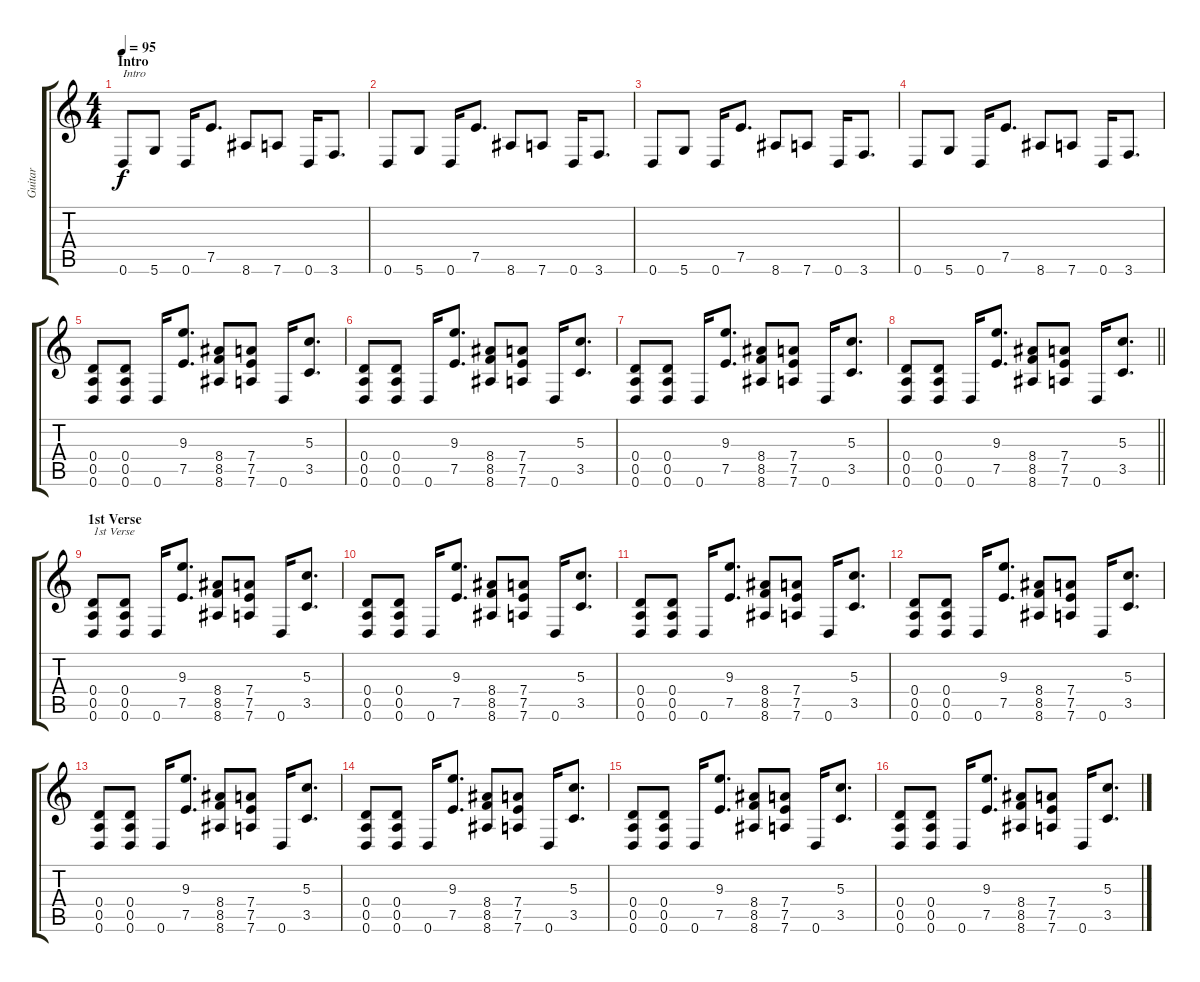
\track ("Guitar" "Guitar") {instrument distortionguitar}
\staff {score tabs}
\tuning (E4 B3 G3 D3 A2 D2) {hide}
\ts (4 4)
\section ("" "Intro")
\tempo 95
\clef g2
\ks c
0.6.8{txt "Intro" dy f instrument distortionguitar} 5.6.8 0.6.16 7.5.8{d} 8.6.8 7.6.8 0.6.16 3.6.8{d} |
0.6.8 5.6.8 0.6.16 7.5.8{d} 8.6.8 7.6.8 0.6.16 3.6.8{d} |
0.6.8 5.6.8 0.6.16 7.5.8{d} 8.6.8 7.6.8 0.6.16 3.6.8{d} |
0.6.8 5.6.8 0.6.16 7.5.8{d} 8.6.8 7.6.8 0.6.16 3.6.8{d} |
(0.4 0.5 0.6).8 (0.4 0.5 0.6).8 0.6.16 (9.3 7.5).8{d} (8.4 8.5 8.6).8 (7.4 7.5 7.6).8 0.6.16 (5.3 3.5).8{d} |
(0.4 0.5 0.6).8 (0.4 0.5 0.6).8 0.6.16 (9.3 7.5).8{d} (8.4 8.5 8.6).8 (7.4 7.5 7.6).8 0.6.16 (5.3 3.5).8{d} |
(0.4 0.5 0.6).8 (0.4 0.5 0.6).8 0.6.16 (9.3 7.5).8{d} (8.4 8.5 8.6).8 (7.4 7.5 7.6).8 0.6.16 (5.3 3.5).8{d} |
\barLineRight lightlight
(0.4 0.5 0.6).8 (0.4 0.5 0.6).8 0.6.16 (9.3 7.5).8{d} (8.4 8.5 8.6).8 (7.4 7.5 7.6).8 0.6.16 (5.3 3.5).8{d} |
\section ("" "1st Verse")
(0.4 0.5 0.6).8{txt "1st Verse"} (0.4 0.5 0.6).8 0.6.16 (9.3 7.5).8{d} (8.4 8.5 8.6).8 (7.4 7.5 7.6).8 0.6.16 (5.3 3.5).8{d} |
(0.4 0.5 0.6).8 (0.4 0.5 0.6).8 0.6.16 (9.3 7.5).8{d} (8.4 8.5 8.6).8 (7.4 7.5 7.6).8 0.6.16 (5.3 3.5).8{d} |
(0.4 0.5 0.6).8 (0.4 0.5 0.6).8 0.6.16 (9.3 7.5).8{d} (8.4 8.5 8.6).8 (7.4 7.5 7.6).8 0.6.16 (5.3 3.5).8{d} |
(0.4 0.5 0.6).8 (0.4 0.5 0.6).8 0.6.16 (9.3 7.5).8{d} (8.4 8.5 8.6).8 (7.4 7.5 7.6).8 0.6.16 (5.3 3.5).8{d} |
(0.4 0.5 0.6).8 (0.4 0.5 0.6).8 0.6.16 (9.3 7.5).8{d} (8.4 8.5 8.6).8 (7.4 7.5 7.6).8 0.6.16 (5.3 3.5).8{d} |
(0.4 0.5 0.6).8 (0.4 0.5 0.6).8 0.6.16 (9.3 7.5).8{d} (8.4 8.5 8.6).8 (7.4 7.5 7.6).8 0.6.16 (5.3 3.5).8{d} |
(0.4 0.5 0.6).8 (0.4 0.5 0.6).8 0.6.16 (9.3 7.5).8{d} (8.4 8.5 8.6).8 (7.4 7.5 7.6).8 0.6.16 (5.3 3.5).8{d} |
(0.4 0.5 0.6).8 (0.4 0.5 0.6).8 0.6.16 (9.3 7.5).8{d} (8.4 8.5 8.6).8 (7.4 7.5 7.6).8 0.6.16 (5.3 3.5).8{d}
